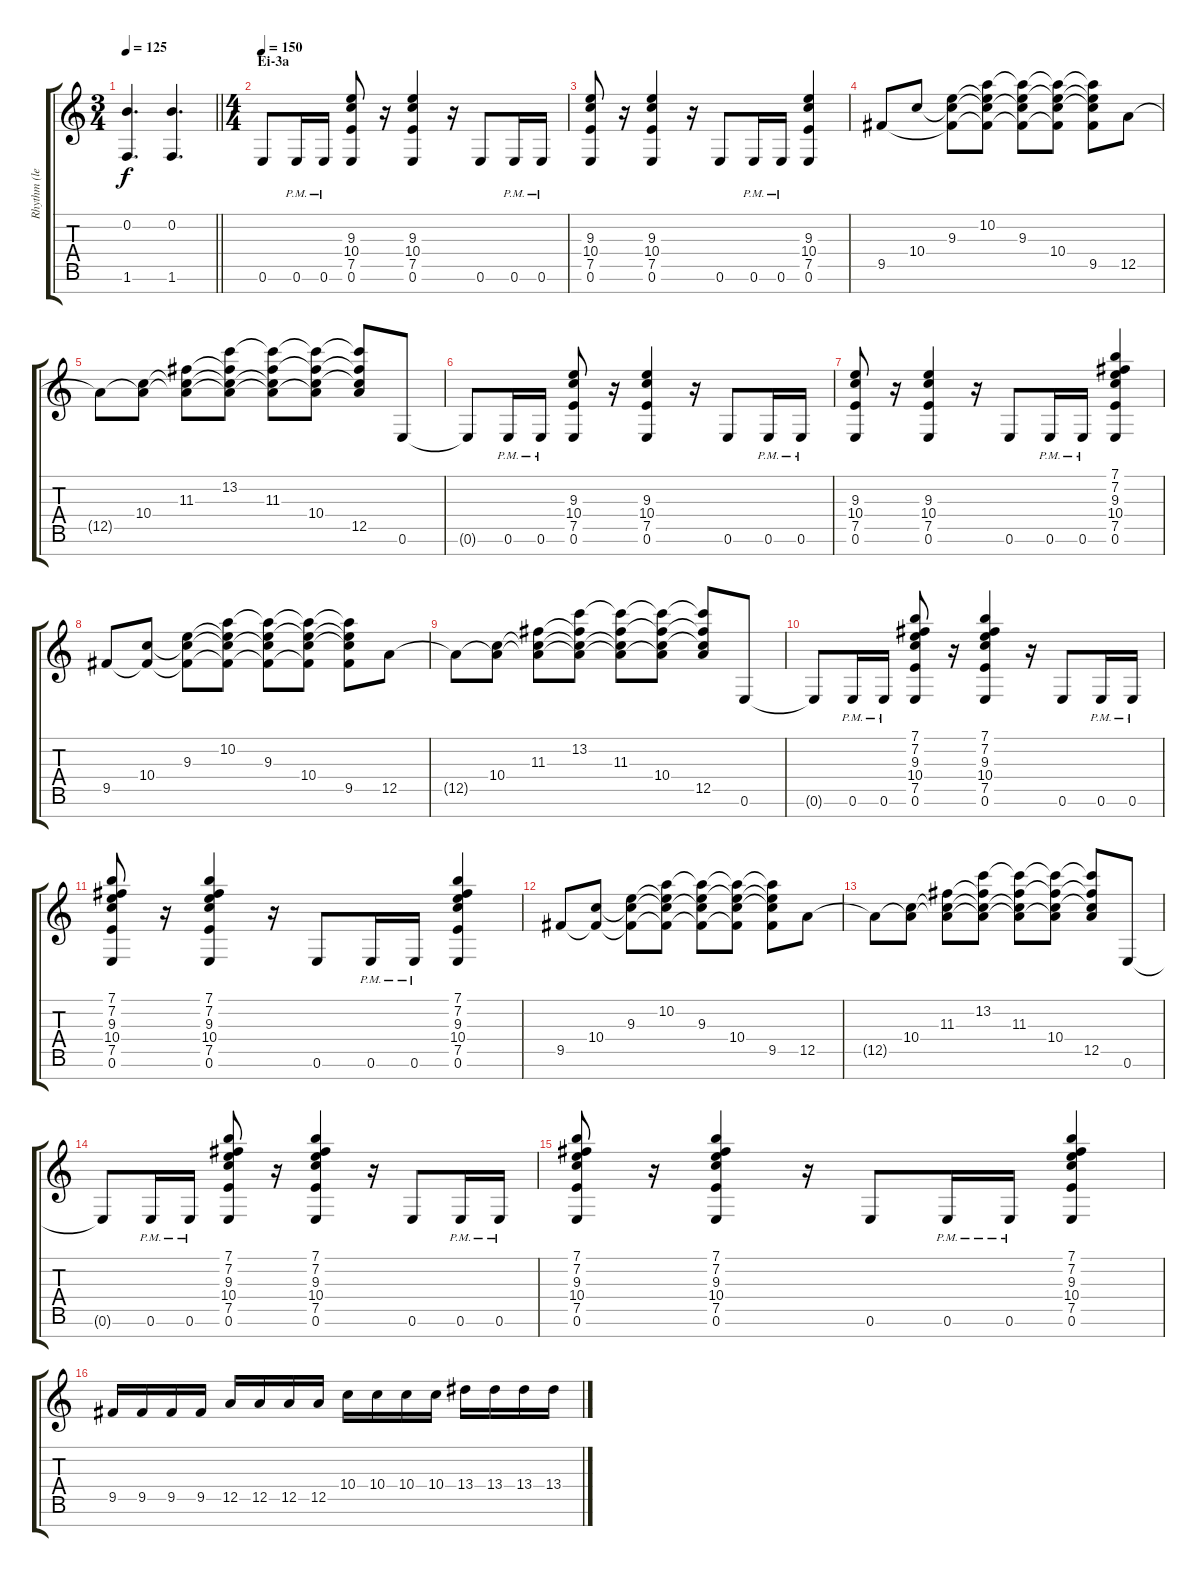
\track ("Rhythm (left)" "Rhythm (le") {instrument acousticguitarsteel}
\staff {score tabs}
\tuning (E4 B3 G3 D3 A2 E2 B1) {hide}
\ts (3 4)
\tempo 125
\clef g2
\barLineRight lightlight
\ks c
(0.2 1.6).4{d dy f} (0.2 1.6).4{d} |
\ts (4 4)
\section ("" "Ei-3a")
\tempo 150
0.6.8{instrument overdrivenguitar} 0.6{pm}.16 0.6{pm}.16 (9.3 10.4 7.5 0.6).8 r.16 (9.3 10.4 7.5 0.6).4 r.16 0.6.8 0.6{pm}.16 0.6{pm}.16 |
(9.3 10.4 7.5 0.6).8 r.16 (9.3 10.4 7.5 0.6).4 r.16 0.6.8 0.6{pm}.16 0.6{pm}.16 (9.3 10.4 7.5 0.6).4 |
9.5.8 10.4.8 (9.3 10.4{t} 9.5{t}).8 (10.2 9.3{t} 10.4{t} 9.5{t}).8 (10.2{t} 9.3 10.4{t} 9.5{t}).8 (10.2{t} 9.3{t} 10.4 9.5{t}).8 (10.2{t} 9.3{t} 10.4{t} 9.5).8 12.5.8 |
12.5{t}.8 (10.4 12.5{t}).8 (11.3 10.4{t} 12.5{t}).8 (13.2 11.3{t} 10.4{t} 12.5{t}).8 (13.2{t} 11.3 10.4{t} 12.5{t}).8 (13.2{t} 11.3{t} 10.4 12.5{t}).8 (13.2{t} 11.3{t} 10.4{t} 12.5).8 0.6.8 |
0.6{t}.8 0.6{pm}.16 0.6{pm}.16 (9.3 10.4 7.5 0.6).8 r.16 (9.3 10.4 7.5 0.6).4 r.16 0.6.8 0.6{pm}.16 0.6{pm}.16 |
(9.3 10.4 7.5 0.6).8 r.16 (9.3 10.4 7.5 0.6).4 r.16 0.6.8 0.6{pm}.16 0.6{pm}.16 (7.1 7.2 9.3 10.4 7.5 0.6).4 |
9.5.8 (10.4 9.5{t}).8 (9.3 10.4{t} 9.5{t}).8 (10.2 9.3{t} 10.4{t} 9.5{t}).8 (10.2{t} 9.3 10.4{t} 9.5{t}).8 (10.2{t} 9.3{t} 10.4 9.5{t}).8 (10.2{t} 9.3{t} 10.4{t} 9.5).8 12.5.8 |
12.5{t}.8 (10.4 12.5{t}).8 (11.3 10.4{t} 12.5{t}).8 (13.2 11.3{t} 10.4{t} 12.5{t}).8 (13.2{t} 11.3 10.4{t} 12.5{t}).8 (13.2{t} 11.3{t} 10.4 12.5{t}).8 (13.2{t} 11.3{t} 10.4{t} 12.5).8 0.6.8 |
0.6{t}.8 0.6{pm}.16 0.6{pm}.16 (7.1 7.2 9.3 10.4 7.5 0.6).8 r.16 (7.1 7.2 9.3 10.4 7.5 0.6).4 r.16 0.6.8 0.6{pm}.16 0.6{pm}.16 |
(7.1 7.2 9.3 10.4 7.5 0.6).8 r.16 (7.1 7.2 9.3 10.4 7.5 0.6).4 r.16 0.6.8 0.6{pm}.16 0.6{pm}.16 (7.1 7.2 9.3 10.4 7.5 0.6).4 |
9.5.8 (10.4 9.5{t}).8 (9.3 10.4{t} 9.5{t}).8 (10.2 9.3{t} 10.4{t} 9.5{t}).8 (10.2{t} 9.3 10.4{t} 9.5{t}).8 (10.2{t} 9.3{t} 10.4 9.5{t}).8 (10.2{t} 9.3{t} 10.4{t} 9.5).8 12.5.8 |
12.5{t}.8 (10.4 12.5{t}).8 (11.3 10.4{t} 12.5{t}).8 (13.2 11.3{t} 10.4{t} 12.5{t}).8 (13.2{t} 11.3 10.4{t} 12.5{t}).8 (13.2{t} 11.3{t} 10.4 12.5{t}).8 (13.2{t} 11.3{t} 10.4{t} 12.5).8 0.6.8 |
0.6{t}.8 0.6{pm}.16 0.6{pm}.16 (7.1 7.2 9.3 10.4 7.5 0.6).8 r.16 (7.1 7.2 9.3 10.4 7.5 0.6).4 r.16 0.6.8 0.6{pm}.16 0.6{pm}.16 |
(7.1 7.2 9.3 10.4 7.5 0.6).8 r.16 (7.1 7.2 9.3 10.4 7.5 0.6).4 r.16 0.6.8 0.6{pm}.16 0.6{pm}.16 (7.1 7.2 9.3 10.4 7.5 0.6).4 |
9.5.16 9.5.16 9.5.16 9.5.16 12.5.16 12.5.16 12.5.16 12.5.16 10.4.16 10.4.16 10.4.16 10.4.16 13.4.16 13.4.16 13.4.16 13.4.16
